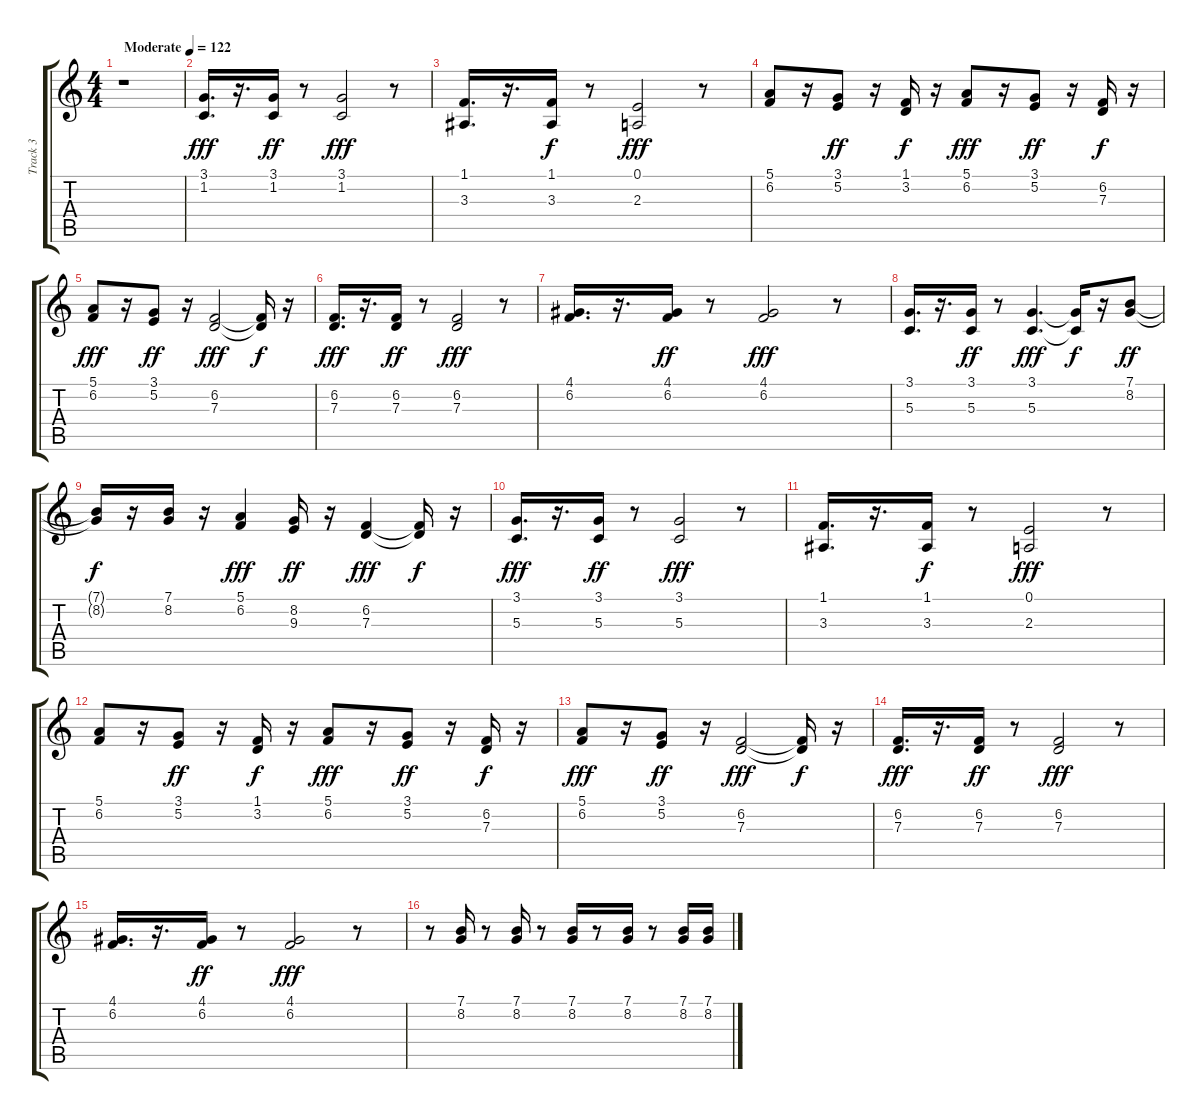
\track ("Track 3" "Track 3") {instrument electricpiano2}
\staff {score tabs}
\tuning (E4 B3 G3 D3 A2 E2) {hide}
\ts (4 4)
\tempo (122 "Moderate")
\clef g2
\ks c
r.1{dy fff instrument electricpiano2} |
(3.1 1.2).16{d} r.16{d} (3.1 1.2).16{dy ff} r.8 (3.1 1.2).2{dy fff} r.8 |
(1.1 3.3).16{d} r.16{d} (1.1 3.3).16{dy f} r.8 (0.1 2.3).2{dy fff} r.8 |
(5.1 6.2).8 r.16 (3.1 5.2).8{dy ff} r.16 (1.1 3.2).16{dy f} r.16 (5.1 6.2).8{dy fff} r.16 (3.1 5.2).8{dy ff} r.16 (6.2 7.3).16{dy f} r.16 |
(5.1 6.2).8{dy fff} r.16 (3.1 5.2).8{dy ff} r.16 (6.2 7.3).2{dy fff} (6.2{t} 7.3{t}).16{dy f} r.16 |
(6.2 7.3).16{d dy fff} r.16{d} (6.2 7.3).16{dy ff} r.8 (6.2 7.3).2{dy fff} r.8 |
(4.1 6.2).16{d} r.16{d} (4.1 6.2).16{dy ff} r.8 (4.1 6.2).2{dy fff} r.8 |
(3.1 5.3).16{d} r.16{d} (3.1 5.3).16{dy ff} r.8 (3.1 5.3).4{d dy fff} (3.1{t} 5.3{t}).16{dy f} r.16 (7.1 8.2).8{dy ff} |
(7.1{t} 8.2{t}).16{dy f} r.16 (7.1 8.2).16 r.16 (5.1 6.2).4{dy fff} (8.2 9.3).16{dy ff} r.16 (6.2 7.3).4{dy fff} (6.2{t} 7.3{t}).16{dy f} r.16 |
(3.1 5.3).16{d dy fff} r.16{d} (3.1 5.3).16{dy ff} r.8 (3.1 5.3).2{dy fff} r.8 |
(1.1 3.3).16{d} r.16{d} (1.1 3.3).16{dy f} r.8 (0.1 2.3).2{dy fff} r.8 |
(5.1 6.2).8 r.16 (3.1 5.2).8{dy ff} r.16 (1.1 3.2).16{dy f} r.16 (5.1 6.2).8{dy fff} r.16 (3.1 5.2).8{dy ff} r.16 (6.2 7.3).16{dy f} r.16 |
(5.1 6.2).8{dy fff} r.16 (3.1 5.2).8{dy ff} r.16 (6.2 7.3).2{dy fff} (6.2{t} 7.3{t}).16{dy f} r.16 |
(6.2 7.3).16{d dy fff} r.16{d} (6.2 7.3).16{dy ff} r.8 (6.2 7.3).2{dy fff} r.8 |
(4.1 6.2).16{d} r.16{d} (4.1 6.2).16{dy ff} r.8 (4.1 6.2).2{dy fff} r.8 |
r.8 (7.1 8.2).16 r.8 (7.1 8.2).16 r.8 (7.1 8.2).16 r.8 (7.1 8.2).16 r.8 (7.1 8.2).16 (7.1 8.2).16
